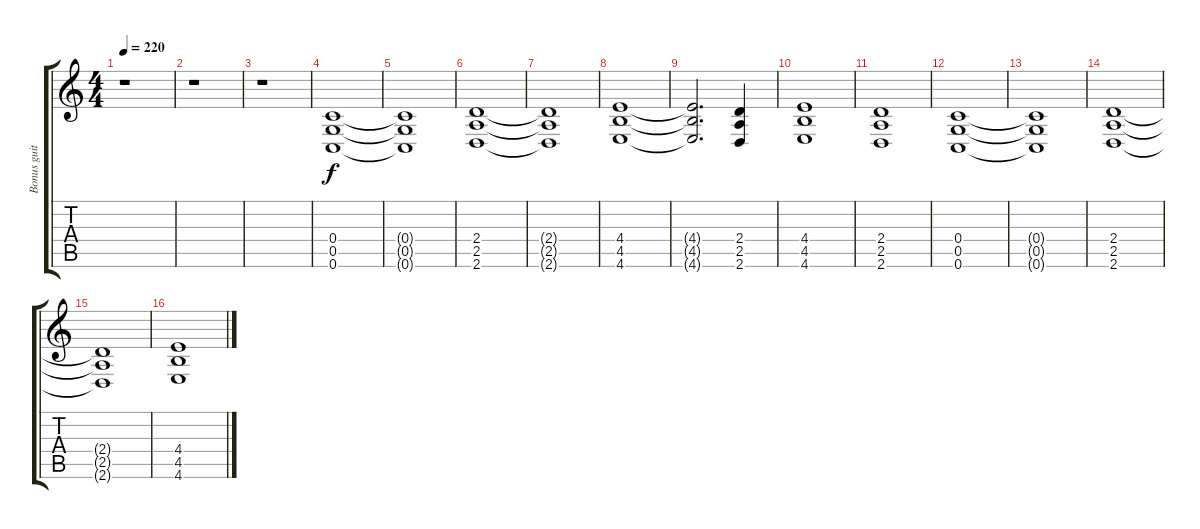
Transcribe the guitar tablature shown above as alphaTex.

\track ("Bonus guitar" "Bonus guit") {instrument distortionguitar}
\staff {score tabs}
\tuning (D4 A3 F3 C3 G2 C2) {hide}
\ts (4 4)
\tempo 220
\clef g2
\ks c
r.1{dy f} |
r.1 |
r.1 |
(0.4 0.5 0.6).1 |
(0.4{t} 0.5{t} 0.6{t}).1 |
(2.4 2.5 2.6).1 |
(2.4{t} 2.5{t} 2.6{t}).1 |
(4.4 4.5 4.6).1 |
(4.4{t} 4.5{t} 4.6{t}).2{d} (2.4 2.5 2.6).4 |
(4.4 4.5 4.6).1 |
(2.4 2.5 2.6).1 |
(0.4 0.5 0.6).1 |
(0.4{t} 0.5{t} 0.6{t}).1 |
(2.4 2.5 2.6).1 |
(2.4{t} 2.5{t} 2.6{t}).1 |
(4.4 4.5 4.6).1
